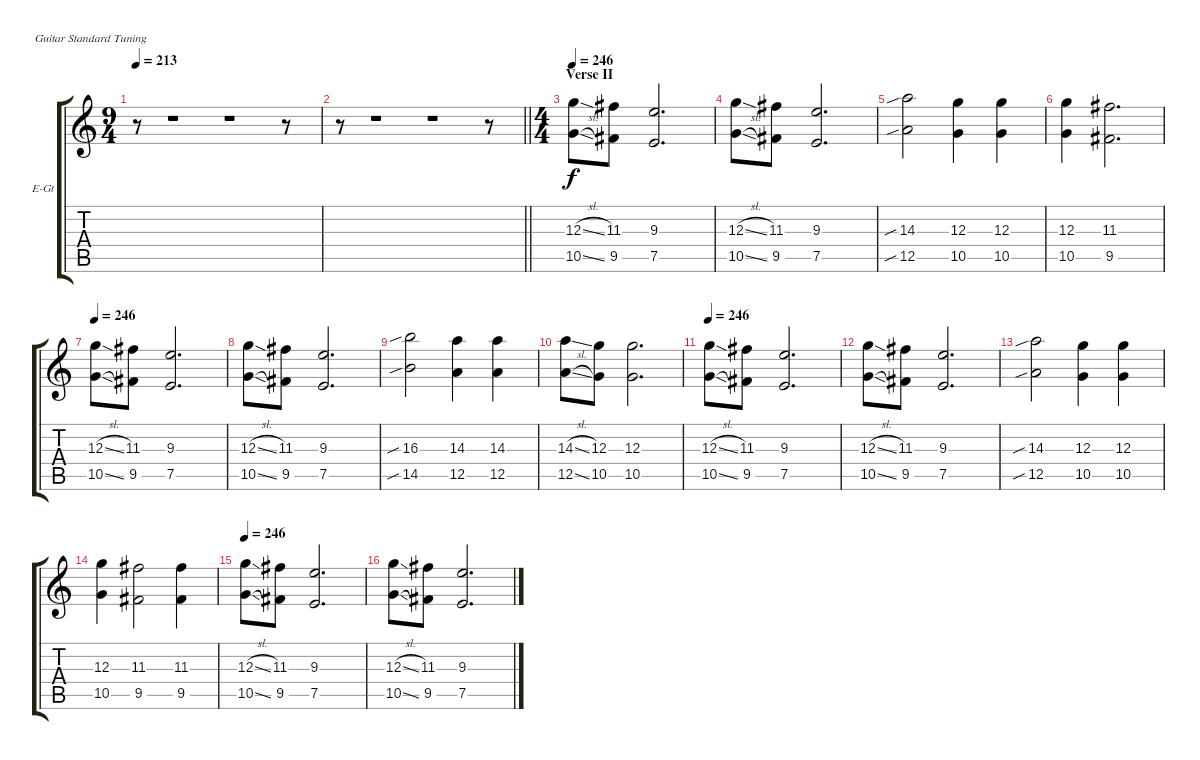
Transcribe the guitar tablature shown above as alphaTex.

\bracketExtendMode groupsimilarinstruments
\firstSystemTrackNameOrientation horizontal
\otherSystemsTrackNameOrientation horizontal
\track ("Gtr. 2 - Jason" "E-Gt") {instrument distortionguitar}
\staff {score tabs}
\tuning (E4 B3 G3 D3 A2 E2)
\ts (9 4)
\tempo 213
\clef g2
\ks c
r.8{dy f} r.1 r.1 r.8 |
\barLineRight lightlight
r.8 r.1 r.1 r.8 |
\ts (4 4)
\beaming (8 2 2 2 2)
\section ("" "Verse II")
\tempo 246
(12.3{sl} 10.5{sl}).8 (11.3 9.5).8 (9.3 7.5).2{d} |
(12.3{sl} 10.5{sl}).8 (11.3 9.5).8 (9.3 7.5).2{d} |
(14.3{sib} 12.5{sib}).2 (12.3 10.5).4 (12.3 10.5).4 |
(12.3 10.5).4 (11.3 9.5).2{d} |
\tempo 246
(12.3{sl} 10.5{sl}).8 (11.3 9.5).8 (9.3 7.5).2{d} |
(12.3{sl} 10.5{sl}).8 (11.3 9.5).8 (9.3 7.5).2{d} |
(16.3{sib} 14.5{sib}).2 (14.3 12.5).4 (14.3 12.5).4 |
(14.3{sl} 12.5{sl}).8 (12.3 10.5).8 (12.3 10.5).2{d} |
\tempo 246
(12.3{sl} 10.5{sl}).8 (11.3 9.5).8 (9.3 7.5).2{d} |
(12.3{sl} 10.5{sl}).8 (11.3 9.5).8 (9.3 7.5).2{d} |
(14.3{sib} 12.5{sib}).2 (12.3 10.5).4 (12.3 10.5).4 |
(12.3 10.5).4 (11.3 9.5).2 (11.3 9.5).4 |
\tempo 246
(12.3{sl} 10.5{sl}).8 (11.3 9.5).8 (9.3 7.5).2{d} |
(12.3{sl} 10.5{sl}).8 (11.3 9.5).8 (9.3 7.5).2{d}
